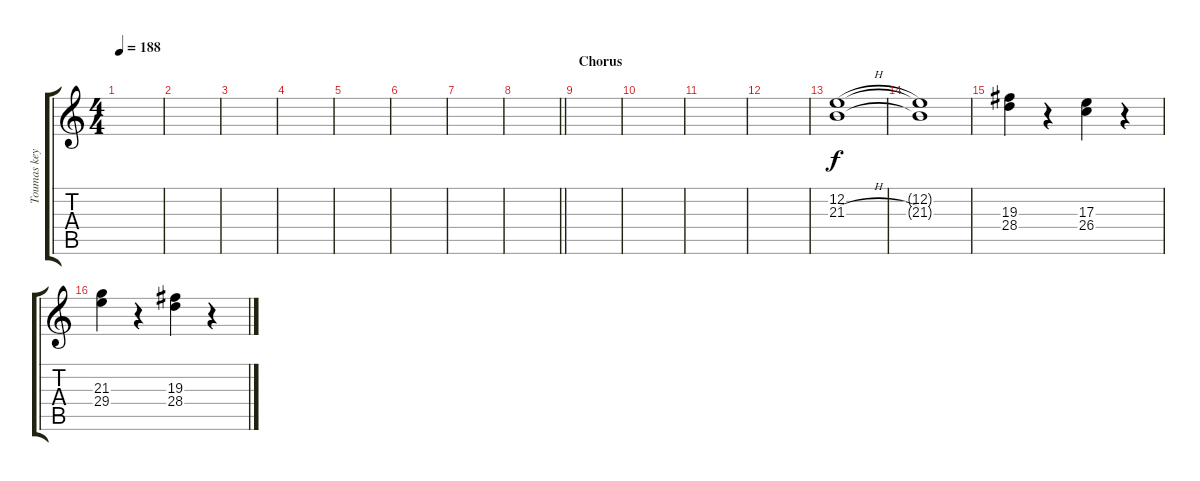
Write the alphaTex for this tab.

\track ("Toumas keyboard (strings)" "Toumas key") {solo instrument stringensemble1}
\staff {score tabs}
\tuning (E4 B3 G3 D3 A2 E2) {hide}
\ts (4 4)
\tempo 188
\clef g2
\ks c
|
|
|
|
|
|
|
\barLineRight lightlight
|
\section ("" "Chorus")
|
|
|
|
(12.2 21.3{h}).1 |
(12.2{t} 21.3{t}).1 |
(19.3 28.4).4 r.4 (17.3 26.4).4 r.4 |
(21.3 29.4).4 r.4 (19.3 28.4).4 r.4
